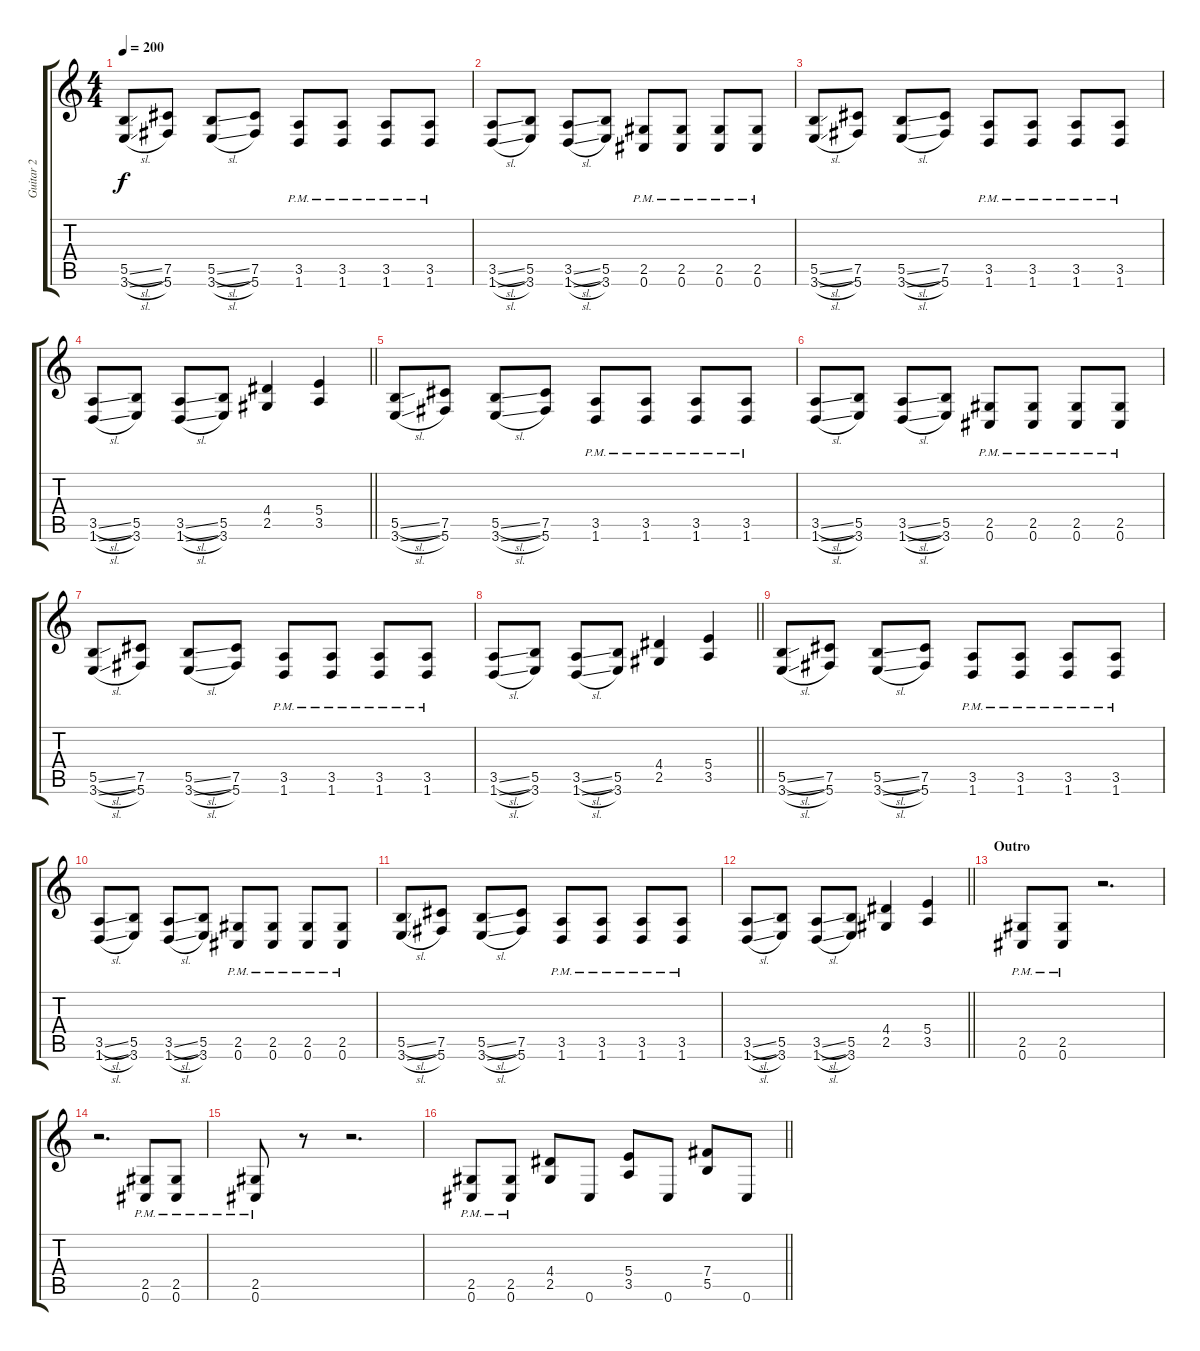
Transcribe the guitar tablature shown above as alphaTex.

\track ("Guitar 2" "Guitar 2") {instrument distortionguitar}
\staff {score tabs}
\tuning (Db4 Ab3 E3 B2 Gb2 Db2) {hide}
\ts (4 4)
\tempo 200
\clef g2
\ks c
(5.5{sl} 3.6{sl}).8{dy f instrument distortionguitar} (7.5 5.6).8 (5.5{sl} 3.6{sl}).8 (7.5 5.6).8 (3.5{pm} 1.6{pm}).8 (3.5{pm} 1.6{pm}).8 (3.5{pm} 1.6{pm}).8 (3.5{pm} 1.6{pm}).8 |
(3.5{sl} 1.6{sl}).8 (5.5 3.6).8 (3.5{sl} 1.6{sl}).8 (5.5 3.6).8 (2.5{pm} 0.6{pm}).8 (2.5{pm} 0.6{pm}).8 (2.5{pm} 0.6{pm}).8 (2.5{pm} 0.6{pm}).8 |
(5.5{sl} 3.6{sl}).8{instrument distortionguitar} (7.5 5.6).8 (5.5{sl} 3.6{sl}).8 (7.5 5.6).8 (3.5{pm} 1.6{pm}).8 (3.5{pm} 1.6{pm}).8 (3.5{pm} 1.6{pm}).8 (3.5{pm} 1.6{pm}).8 |
\barLineRight lightlight
(3.5{sl} 1.6{sl}).8 (5.5 3.6).8 (3.5{sl} 1.6{sl}).8 (5.5 3.6).8 (4.4 2.5).4 (5.4 3.5).4 |
(5.5{sl} 3.6{sl}).8{instrument distortionguitar} (7.5 5.6).8 (5.5{sl} 3.6{sl}).8 (7.5 5.6).8 (3.5{pm} 1.6{pm}).8 (3.5{pm} 1.6{pm}).8 (3.5{pm} 1.6{pm}).8 (3.5{pm} 1.6{pm}).8 |
(3.5{sl} 1.6{sl}).8 (5.5 3.6).8 (3.5{sl} 1.6{sl}).8 (5.5 3.6).8 (2.5{pm} 0.6{pm}).8 (2.5{pm} 0.6{pm}).8 (2.5{pm} 0.6{pm}).8 (2.5{pm} 0.6{pm}).8 |
(5.5{sl} 3.6{sl}).8{instrument distortionguitar} (7.5 5.6).8 (5.5{sl} 3.6{sl}).8 (7.5 5.6).8 (3.5{pm} 1.6{pm}).8 (3.5{pm} 1.6{pm}).8 (3.5{pm} 1.6{pm}).8 (3.5{pm} 1.6{pm}).8 |
\barLineRight lightlight
(3.5{sl} 1.6{sl}).8 (5.5 3.6).8 (3.5{sl} 1.6{sl}).8 (5.5 3.6).8 (4.4 2.5).4 (5.4 3.5).4 |
(5.5{sl} 3.6{sl}).8{instrument distortionguitar} (7.5 5.6).8 (5.5{sl} 3.6{sl}).8 (7.5 5.6).8 (3.5{pm} 1.6{pm}).8 (3.5{pm} 1.6{pm}).8 (3.5{pm} 1.6{pm}).8 (3.5{pm} 1.6{pm}).8 |
(3.5{sl} 1.6{sl}).8 (5.5 3.6).8 (3.5{sl} 1.6{sl}).8 (5.5 3.6).8 (2.5{pm} 0.6{pm}).8 (2.5{pm} 0.6{pm}).8 (2.5{pm} 0.6{pm}).8 (2.5{pm} 0.6{pm}).8 |
(5.5{sl} 3.6{sl}).8{instrument distortionguitar} (7.5 5.6).8 (5.5{sl} 3.6{sl}).8 (7.5 5.6).8 (3.5{pm} 1.6{pm}).8 (3.5{pm} 1.6{pm}).8 (3.5{pm} 1.6{pm}).8 (3.5{pm} 1.6{pm}).8 |
\barLineRight lightlight
(3.5{sl} 1.6{sl}).8 (5.5 3.6).8 (3.5{sl} 1.6{sl}).8 (5.5 3.6).8 (4.4 2.5).4 (5.4 3.5).4 |
\section ("" "Outro")
(2.5{pm} 0.6{pm}).8 (2.5{pm} 0.6{pm}).8 r.2{d} |
r.2{d} (2.5{pm} 0.6{pm}).8 (2.5{pm} 0.6{pm}).8 |
(2.5{pm} 0.6{pm}).8 r.8 r.2{d} |
\barLineRight lightlight
(2.5{pm} 0.6{pm}).8 (2.5{pm} 0.6{pm}).8 (4.4 2.5).8 0.6.8 (5.4 3.5).8 0.6.8 (7.4 5.5).8 0.6.8
